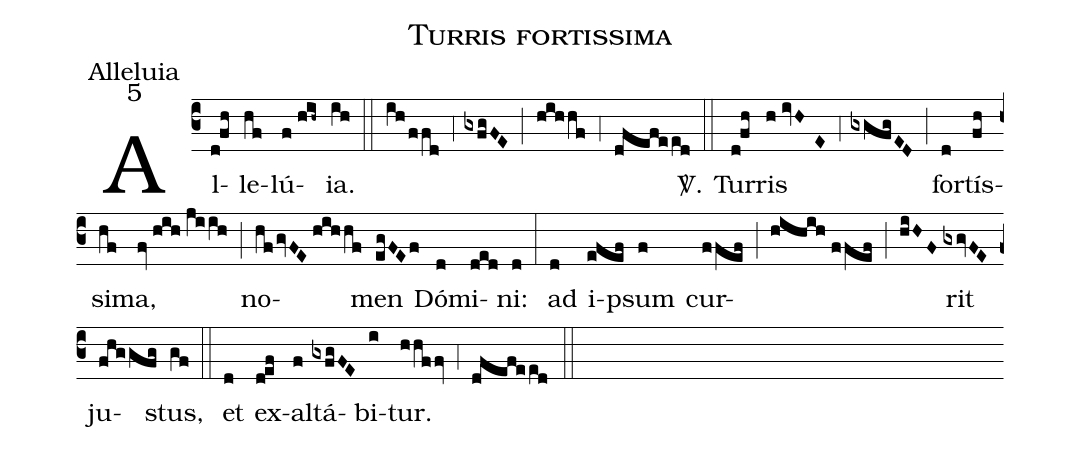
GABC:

name:Turris fortissima;
office-part:Alleluia;
mode:5;
%%
(c3) Al(d!fh)le(hf)lú(f//hih~)ia.(ih) (::) (ih/ffd) (;4) (gxfgFE) (;) (hihhf) (;4) (dfefeed) <sp>V/</sp>.(::) Tur(d!fh)ris(h//ivHE) (;4) (gxgfgED) (;) for(d)tís(fh)si(hf)ma,(fv//hih//jiih) (;) no(hf/gvFE//hihhf)men(egFEf) Dó(d)mi(ded)ni:(d) (:) ad(d) i(efef)psum(f) cur(ffef;hihih//ffef;hiHF)rit(gxgvFE) ju(fhggfg)stus,(gf) (::) et(d) ex(d!ef)al(f)tá(gxfgFE)bi(i)tur.(hhffv) (;4) (dfefeed) (::)
